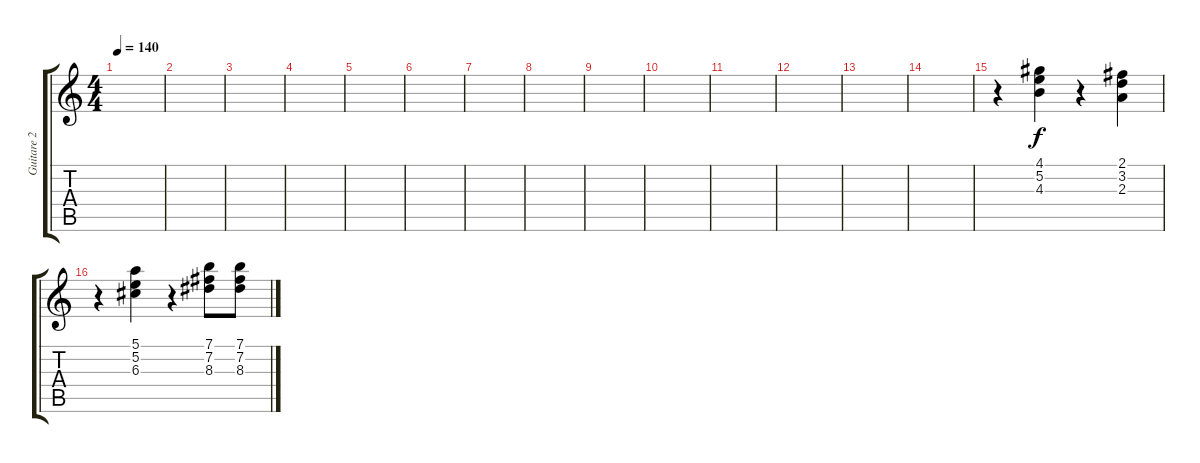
\track ("Guitare 2" "Guitare 2") {instrument overdrivenguitar}
\staff {score tabs}
\tuning (E4 B3 G3 D3 A2 E2) {hide}
\ts (4 4)
\tempo 140
\clef g2
\ks c
|
|
|
|
|
|
|
|
|
|
|
|
|
|
r.4 (4.1 5.2 4.3).4 r.4 (2.1 3.2 2.3).4 |
r.4 (5.1 5.2 6.3).4 r.4 (7.1 7.2 8.3).8 (7.1 7.2 8.3).8
